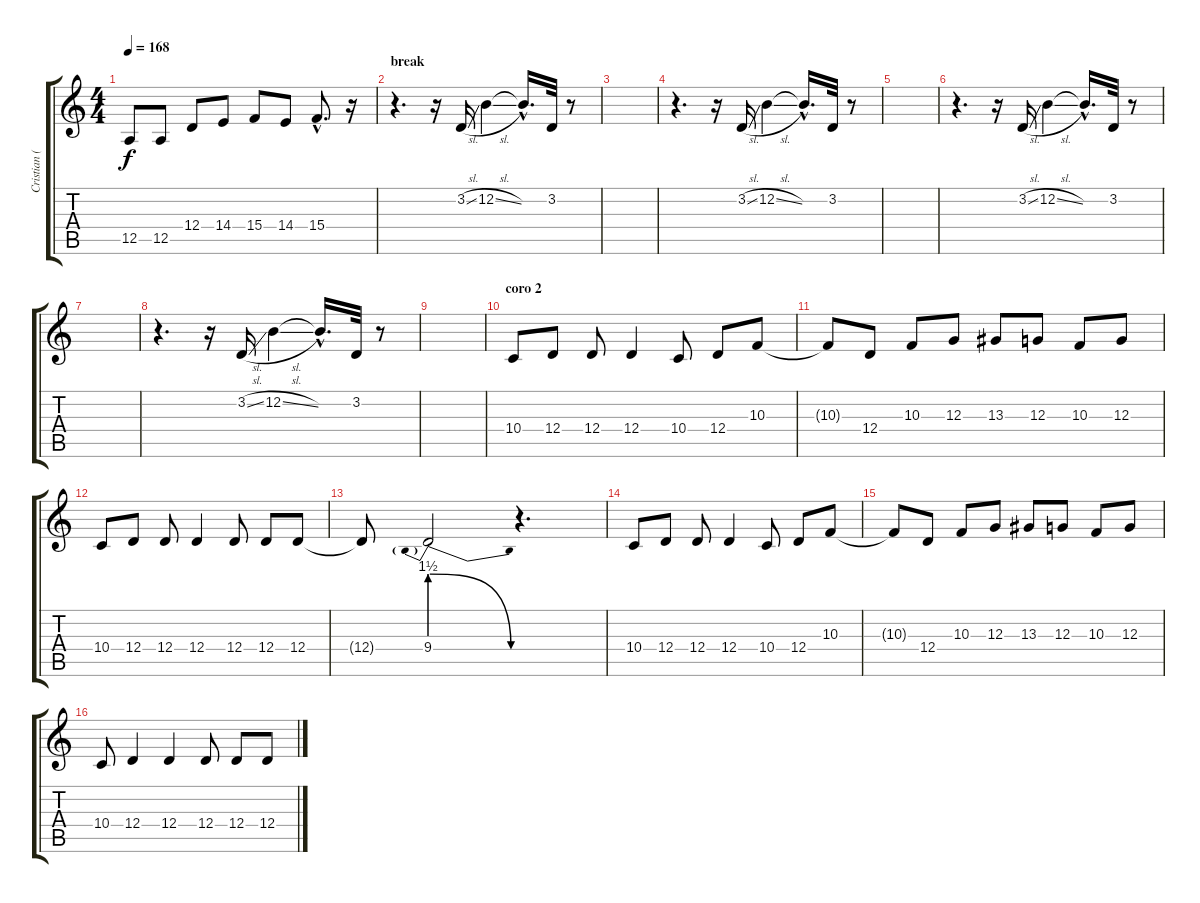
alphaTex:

\track ("Cristian (voz)" "Cristian (") {instrument lead6voice}
\staff {score tabs}
\tuning (E4 B3 G3 D3 A2 E2) {hide}
\ts (4 4)
\tempo 168
\clef g2
\ks c
12.5{t}.8{dy f} 12.5.8 12.4.8 14.4.8 15.4.8 14.4.8 15.4{hac}.8{d} r.16 |
\section ("" "break")
r.4{d} r.16 3.2{sl}.16 12.2{sl}.4 12.2{hac t}.16{d} 3.2.32 r.8 |
|
r.4{d} r.16 3.2{sl}.16 12.2{sl}.4 12.2{hac t}.16{d} 3.2.32 r.8 |
|
r.4{d} r.16 3.2{sl}.16 12.2{sl}.4 12.2{hac t}.16{d} 3.2.32 r.8 |
|
r.4{d} r.16 3.2{sl}.16 12.2{sl}.4 12.2{hac t}.16{d} 3.2.32 r.8 |
|
\section ("" "coro 2")
10.4.8 12.4.8 12.4.8 12.4.4 10.4.8 12.4.8 10.3.8 |
10.3{t}.8 12.4.8 10.3.8 12.3.8 13.3.8 12.3.8 10.3.8 12.3.8 |
10.4.8 12.4.8 12.4.8 12.4.4 12.4.8 12.4.8 12.4.8 |
12.4{t}.8 9.4{be (prebendrelease 0 6 60 0)}.2 r.4{d} |
10.4.8 12.4.8 12.4.8 12.4.4 10.4.8 12.4.8 10.3.8 |
10.3{t}.8 12.4.8 10.3.8 12.3.8 13.3.8 12.3.8 10.3.8 12.3.8 |
10.4.8 12.4.4 12.4.4 12.4.8 12.4.8 12.4.8
